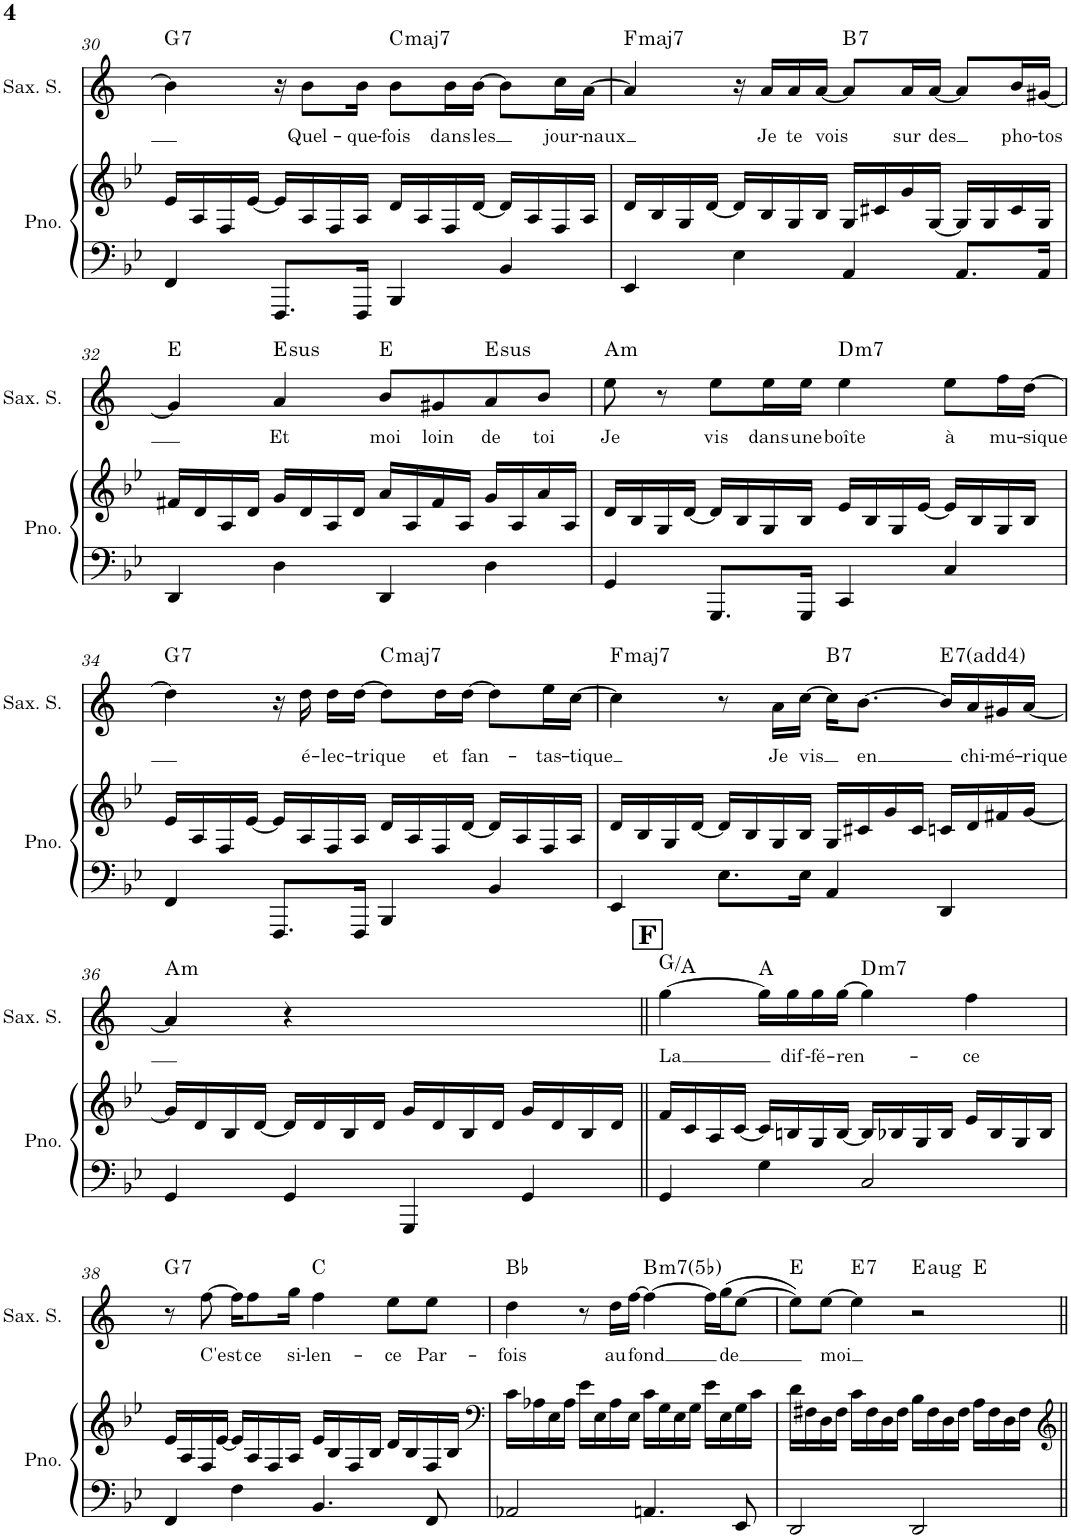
**kern	**kern	**kern	**text	**harte
*part2	*part2	*part1	*part1	*part1
*staff3	*staff2	*staff1	*staff1	*
*I"Piano	*	*I"Saxophone soprano	*	*
*I'Pno.	*	*I'Sax. S.	*	*
!!LO:PB:g=z
*clefF4	*clefG2	*clefG2	*	*
*	*	*Trd1c2	*	*
*k[b-e-]	*k[b-e-]	*k[]	*	*
*M4/4	*M4/4	*M4/4	*	*
=30	=30	=30	=30	=30
!	!	!	!	!LO:H:kt=7
4FF/	16e-/LL	4b\]	.	G:7
.	16A/	.	.	.
.	16F/	.	.	.
.	[16e-/JJ	.	.	.
8.FFF/L	16e-/LL]	16r	.	.
!	!	!	!LO:LY:b	!
.	16A/	8b\L	Quel-	.
.	16F/	.	.	.
!	!	!	!LO:LY:b	!
16FFF/Jk	16A/JJ	16b\Jk	que-	.
!	!	!	!LO:LY:b	!LO:H:kt=maj7
4BBB-/	16d/LL	8b\L	-fois	C:maj7
.	16A/	.	.	.
!	!	!	!LO:LY:b	!
.	16F/	16b\L	dans	.
!	!	!	!LO:LY:b	!
.	[16d/JJ	[16b\JJ	les	.
4BB-/	16d/LL]	8b\L]	.	.
.	16A/	.	.	.
!	!	!	!LO:LY:b	!
.	16F/	16cc\L	jour-	.
!	!	!	!LO:LY:b	!
.	16A/JJ	[16a\JJ	-naux	.
=31	=31	=31	=31	=31
!	!	!	!	!LO:H:kt=maj7
4EE-/	16d/LL	4a/]	.	F:maj7
.	16B-/	.	.	.
.	16G/	.	.	.
.	[16d/JJ	.	.	.
4E-\	16d/LL]	16r	.	.
!	!	!	!LO:LY:b	!
.	16B-/	16a/LL	Je	.
!	!	!	!LO:LY:b	!
.	16G/	16a/	te	.
!	!	!	!LO:LY:b	!
.	16B-/JJ	[16a/JJ	vois	.
!	!	!	!	!LO:H:kt=7
4AA/	16G/LL	8a/L]	.	B:7
.	16c#X/	.	.	.
!	!	!	!LO:LY:b	!
.	16g/	16a/L	sur	.
!	!	!	!LO:LY:b	!
.	[16G/JJ	[16a/JJ	des	.
8.AA/L	16G/LL]	8a/L]	.	.
.	16G/	.	.	.
!	!	!	!LO:LY:b	!
.	16c#/	16b/L	pho-	.
!	!	!	!LO:LY:b	!
16AA/Jk	16G/JJ	[16g#X/JJ	-tos	.
!!LO:LB:g=z
=32	=32	=32	=32	=32
4DD/	16f#X/LL	4g#/]	.	E:maj
.	16d/	.	.	.
.	16A/	.	.	.
.	16d/JJ	.	.	.
!	!	!	!LO:LY:b	!LO:H:kt=sus
4D\	16g/LL	4a/	Et	E:sus4
.	16d/	.	.	.
.	16A/	.	.	.
.	16d/JJ	.	.	.
!	!	!	!LO:LY:b	!
4DD/	16a/LL	8b/L	moi	E:maj
.	16A/	.	.	.
!	!	!	!LO:LY:b	!
.	16f#/	8g#X/	loin	.
.	16A/JJ	.	.	.
!	!	!	!LO:LY:b	!LO:H:kt=sus
4D\	16g/LL	8a/	de	E:sus4
.	16A/	.	.	.
!	!	!	!LO:LY:b	!
.	16a/	8b/J	toi	.
.	16A/JJ	.	.	.
=33	=33	=33	=33	=33
!	!	!	!LO:LY:b	!LO:H:kt=m
4GG/	16d/LL	8ee\	Je	A:min
.	16B-/	.	.	.
.	16G/	8r	.	.
.	[16d/JJ	.	.	.
!	!	!	!LO:LY:b	!
8.GGG/L	16d/LL]	8ee\L	vis	.
.	16B-/	.	.	.
!	!	!	!LO:LY:b	!
.	16G/	16ee\L	dans	.
!	!	!	!LO:LY:b	!
16GGG/Jk	16B-/JJ	16ee\JJ	une	.
!	!	!	!LO:LY:b	!LO:H:kt=m7
4CC/	16e-/LL	4ee\	boîte	D:min7
.	16B-/	.	.	.
.	16G/	.	.	.
.	[16e-/JJ	.	.	.
!	!	!	!LO:LY:b	!
4C/	16e-/LL]	8ee\L	à	.
.	16B-/	.	.	.
!	!	!	!LO:LY:b	!
.	16G/	16ff\L	mu-	.
!	!	!	!LO:LY:b	!
.	16B-/JJ	[16dd\JJ	-sique	.
!!LO:LB:g=z
=34	=34	=34	=34	=34
!	!	!	!	!LO:H:kt=7
4FF/	16e-/LL	4dd\]	.	G:7
.	16A/	.	.	.
.	16F/	.	.	.
.	[16e-/JJ	.	.	.
8.FFF/L	16e-/LL]	16r	.	.
!	!	!	!LO:LY:b	!
.	16A/	16dd\	é-	.
!	!	!	!LO:LY:b	!
.	16F/	16dd\LL	-lec-	.
!	!	!	!LO:LY:b	!
16FFF/Jk	16A/JJ	[16dd\JJ	-trique	.
!	!	!	!	!LO:H:kt=maj7
4BBB-/	16d/LL	8dd\L]	.	C:maj7
.	16A/	.	.	.
!	!	!	!LO:LY:b	!
.	16F/	16dd\L	et	.
!	!	!	!LO:LY:b	!
.	[16d/JJ	[16dd\JJ	fan-	.
4BB-/	16d/LL]	8dd\L]	.	.
.	16A/	.	.	.
!	!	!	!LO:LY:b	!
.	16F/	16ee\L	-tas-	.
!	!	!	!LO:LY:b	!
.	16A/JJ	[16cc\JJ	-tique	.
=35	=35	=35	=35	=35
!	!	!	!	!LO:H:kt=maj7
4EE-/	16d/LL	4cc\]	.	F:maj7
.	16B-/	.	.	.
.	16G/	.	.	.
.	[16d/JJ	.	.	.
8.E-\L	16d/LL]	8r	.	.
.	16B-/	.	.	.
!	!	!	!LO:LY:b	!
.	16G/	16a\LL	Je	.
!	!	!	!LO:LY:b	!
16E-\Jk	16B-/JJ	[16cc\JJ	vis	.
!	!	!	!	!LO:H:kt=7
4AA/	16G/LL	16cc\KL]	.	B:7
!	!	!	!LO:LY:b	!
.	16c#X/	[8.b\J	en	.
.	16g/	.	.	.
.	16c#/JJ	.	.	.
!	!	!	!	!LO:H:kt=7
4DD/	16cn/LL	16b/LL]	.	E:7(4)
!	!	!	!LO:LY:b	!
.	16d/	16a/	chi-	.
!	!	!	!LO:LY:b	!
.	16f#X/	16g#X/	-mé-	.
!	!	!	!LO:LY:b	!
.	[16g/JJ	[16a/JJ	-rique	.
!!LO:LB:g=z
=36	=36	=36	=36	=36
!	!	!	!	!LO:H:kt=m
4GG/	16g/LL]	4a/]	.	A:min
.	16d/	.	.	.
.	16B-/	.	.	.
.	[16d/JJ	.	.	.
4GG/	16d/LL]	4r	.	.
.	16d/	.	.	.
.	16B-/	.	.	.
.	16d/JJ	.	.	.
4GGG/	16g/LL	2ryy	.	.
.	16d/	.	.	.
.	16B-/	.	.	.
.	16d/JJ	.	.	.
4GG/	16g/LL	.	.	.
.	16d/	.	.	.
.	16B-/	.	.	.
.	16d/JJ	.	.	.
!!LO:REH:place=s1:a:B:cj:fs=14:t=F
=37||	=37||	=37||	=37||	=37||
!	!	!	!LO:LY:b	!
4GG/	16f/LL	[4gg\	La	G:maj/2
.	16c/	.	.	.
.	16A/	.	.	.
.	[16c/JJ	.	.	.
4G\	16c/LL]	16gg\LL]	.	A:maj
!	!	!	!LO:LY:b	!
.	16Bn/	16gg\	dif-	.
!	!	!	!LO:LY:b	!
.	16G/	16gg\	-fé-	.
!	!	!	!LO:LY:b	!
.	[16B/JJ	[16gg\JJ	-ren-	.
!	!	!	!	!LO:H:kt=m7
2C/	16B/LL]	4gg\]	.	D:min7
.	16B-X/	.	.	.
.	16G/	.	.	.
.	16B-/JJ	.	.	.
!	!	!	!LO:LY:b	!
.	16e-/LL	4ff\	-ce	.
.	16B-/	.	.	.
.	16G/	.	.	.
.	16B-/JJ	.	.	.
!!LO:LB:g=z
=38	=38	=38	=38	=38
!	!	!	!	!LO:H:kt=7
4FF/	16e-/LL	8r	.	G:7
.	16A/	.	.	.
!	!	!	!LO:LY:b	!
.	16F/	[8ff\	C'est	.
.	[16e-/JJ	.	.	.
4F\	16e-/LL]	16ff\KL]	.	.
!	!	!	!LO:LY:b	!
.	16A/	8ff\	ce	.
.	16F/	.	.	.
!	!	!	!LO:LY:b	!
.	16A/JJ	16gg\Jk	si-	.
!	!	!	!LO:LY:b	!
4.BB-/	16e-/LL	4ff\	-len-	C:maj
.	16B-/	.	.	.
.	16F/	.	.	.
.	16B-/JJ	.	.	.
!	!	!	!LO:LY:b	!
.	16d/LL	8ee\L	-ce	.
.	16B-/	.	.	.
!	!	!	!LO:LY:b	!
8FF/	16F/	8ee\J	Par-	.
.	16B-/JJ	.	.	.
=39	=39	=39	=39	=39
*	*clefF4	*	*	*
!	!	!	!LO:LY:b	!
2AA-X/	16c\LL	4dd\	-fois	Bb:maj
.	16A-X\	.	.	.
.	16E-\	.	.	.
.	16A-\JJ	.	.	.
.	16e-\LL	8r	.	.
.	16E-\	.	.	.
!	!	!	!LO:LY:b	!
.	16A-\	16dd\LL	au	.
!	!	!	!LO:LY:b	!
.	16E-\JJ	[16ff\JJ	fond	.
!	!	!	!	!LO:H:kt=m
4.AAn/	16c\LL	4ff\_	.	B:min(5,b7)
.	16G\	.	.	.
.	16E-\	.	.	.
.	16G\JJ	.	.	.
.	16e-\LL	16ff\LL]	.	.
!	!	!	!LO:LY:b	!
.	16E-\	(16gg\J	de	.
8EE-/	16G\	[8ee\J	.	.
.	16c\JJ	.	.	.
=40	=40	=40	=40	=40
*	*	*^	*	*
2DD/	16d\LL	8ee\L])	2.ryy	.	E:maj
.	16F#X\	.	.	.	.
!	!	!	!	!LO:LY:b	!
.	16D\	[8ee\J	.	moi	.
.	16F#\JJ	.	.	.	.
!	!	!	!	!	!LO:H:kt=7
.	16c\LL	4ee\]	.	.	E:7
.	16F#\	.	.	.	.
.	16D\	.	.	.	.
.	16F#\JJ	.	.	.	.
!	!	!	!	!	!LO:H:kt=aug
2DD/	16B-\LL	2r	.	.	E:aug
.	16F#\	.	.	.	.
.	16D\	.	.	.	.
.	16F#\JJ	.	.	.	.
.	16A\LL	.	4ryy	.	E:maj
.	16F#\	.	.	.	.
.	16D\	.	.	.	.
.	16F#\JJ	.	.	.	.
*	*	*v	*v	*	*
=||	=||	=||	=||	=||
*-	*-	*-	*-	*-
